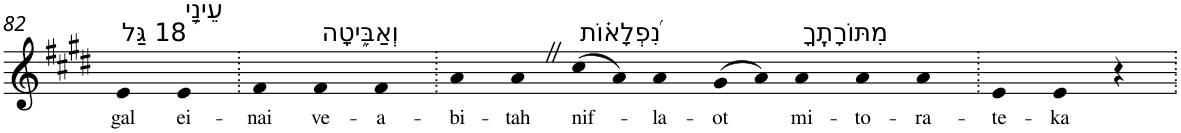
**kern	**text
*part1	*part1
*staff1	*staff1
*I"Piano	*
*I'Pno	*
!!LO:PB:g=z
*clefG2	*
*k[f#c#g#d#]	*
*E:	*
=82	=82
!LO:TX:a:t=18 גַּל	!
!	!LO:LY:b
4e	gal
!LO:TX:a:t=עֵינַ֥י	!
!	!LO:LY:b
4e	ei-
=83.	=83.
!	!LO:LY:b
4f#	-nai
!LO:TX:a:t=וְאַבִּ֑יטָה	!
!	!LO:LY:b
4f#	ve-
!	!LO:LY:b
4f#	-a-
=84.	=84.
!	!LO:LY:b
4a	-bi-
!	!LO:LY:b
4aZ	-tah
!LO:TX:a:t=נִ֝פְלָא֗וֹת	!
!	!LO:LY:b
(>8cc#	nif-
8a)	.
!	!LO:LY:b
4a	-la-
!	!LO:LY:b
(>8g#	-ot
8a)	.
!LO:TX:a:t=מִתּוֹרָתֶֽךָ	!
!	!LO:LY:b
4a	mi-
!	!LO:LY:b
4a	-to-
!	!LO:LY:b
4a	-ra-
=85.	=85.
!	!LO:LY:b
4e	-te-
!	!LO:LY:b
4e	-ka
4r	.
=.	=.
*-	*-
